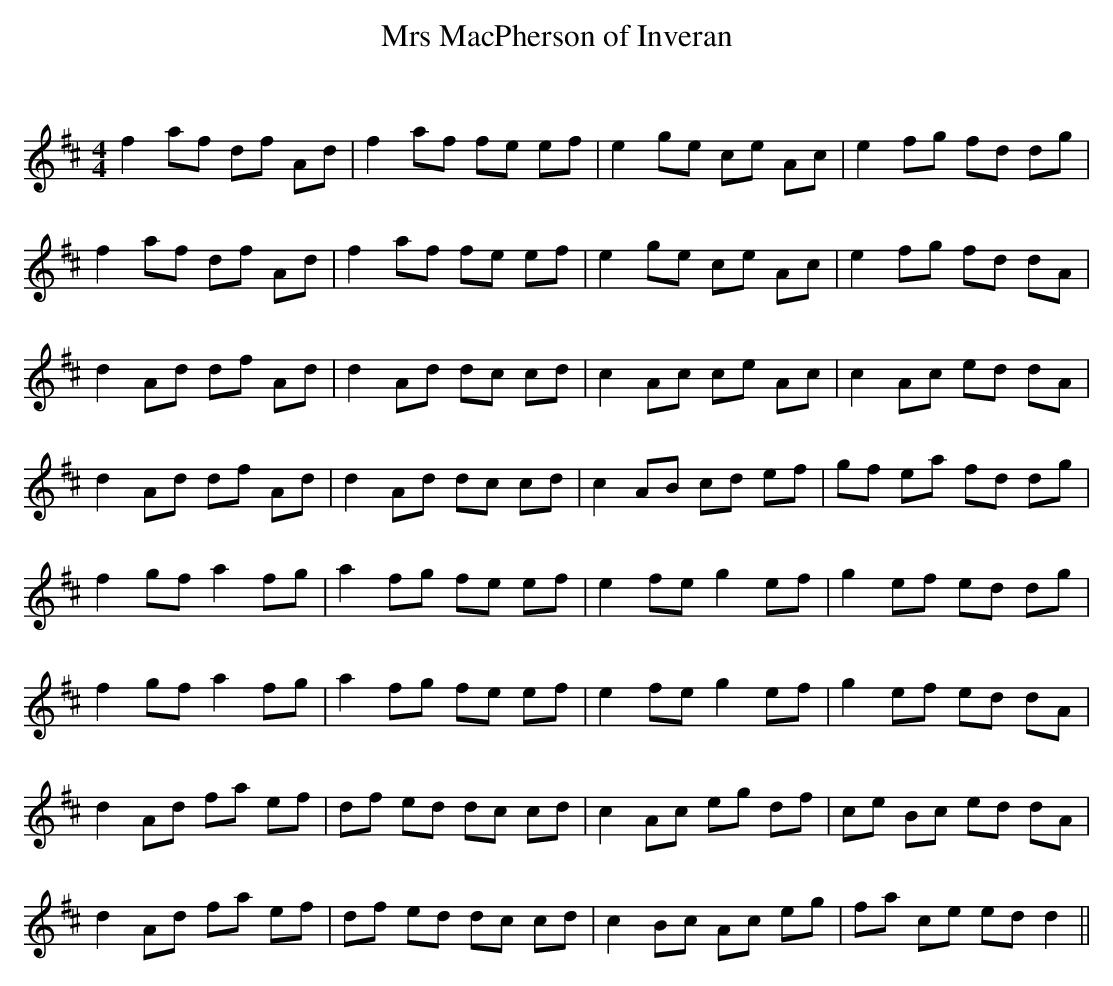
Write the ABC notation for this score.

X:1
T: Mrs MacPherson of Inveran
C:
Q: 232
K:D
M:4/4
L:1/8
f2 af df Ad|f2 af fe ef|e2 ge ce Ac|e2 fg fd dg|
f2 af df Ad|f2 af fe ef|e2 ge ce Ac|e2 fg fd dA|
d2 Ad df Ad|d2 Ad dc cd|c2 Ac ce Ac|c2 Ac ed dA|
d2 Ad df Ad|d2 Ad dc cd|c2 AB cd ef|gf ea fd dg|
f2 gf a2 fg|a2 fg fe ef|e2 fe g2 ef|g2 ef ed dg|
f2 gf a2 fg|a2 fg fe ef|e2 fe g2 ef|g2 ef ed dA|
d2 Ad fa ef|df ed dc cd|c2 Ac eg df|ce Bc ed dA|
d2 Ad fa ef|df ed dc cd|c2 Bc Ac eg|fa ce ed d2||
